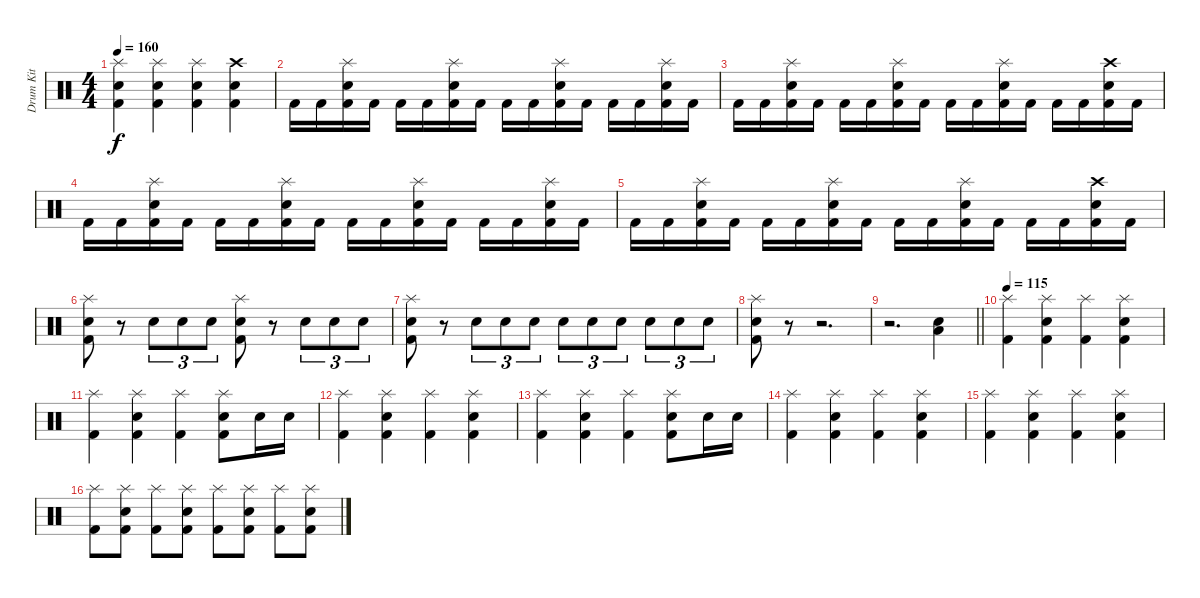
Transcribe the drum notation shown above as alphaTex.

\track ("Drum Kit" "Drum Kit") {instrument percussion}
\staff {score}
\articulation defaults
\ts (4 4)
\tempo 160
\clef neutral
\ks c
("Kick (hit) 2" "Electric Snare (hit)" "Splash (hit)").4{dy f} ("Kick (hit) 2" "Electric Snare (hit)" "Splash (hit)").4 ("Kick (hit) 2" "Electric Snare (hit)" "Splash (hit)").4 ("Kick (hit) 2" "Electric Snare (hit)" "Crash high (hit)").4 |
"Kick (hit) 2".16 "Kick (hit) 2".16 ("Kick (hit) 2" "Electric Snare (hit)" "Splash (hit)").16 "Kick (hit) 2".16 "Kick (hit) 2".16 "Kick (hit) 2".16 ("Kick (hit) 2" "Electric Snare (hit)" "Splash (hit)").16 "Kick (hit) 2".16 "Kick (hit) 2".16 "Kick (hit) 2".16 ("Kick (hit) 2" "Electric Snare (hit)" "Splash (hit)").16 "Kick (hit) 2".16 "Kick (hit) 2".16 "Kick (hit) 2".16 ("Kick (hit) 2" "Electric Snare (hit)" "Splash (hit)").16 "Kick (hit) 2".16 |
"Kick (hit) 2".16 "Kick (hit) 2".16 ("Kick (hit) 2" "Electric Snare (hit)" "Splash (hit)").16 "Kick (hit) 2".16 "Kick (hit) 2".16 "Kick (hit) 2".16 ("Kick (hit) 2" "Electric Snare (hit)" "Splash (hit)").16 "Kick (hit) 2".16 "Kick (hit) 2".16 "Kick (hit) 2".16 ("Kick (hit) 2" "Electric Snare (hit)" "Splash (hit)").16 "Kick (hit) 2".16 "Kick (hit) 2".16 "Kick (hit) 2".16 ("Kick (hit) 2" "Electric Snare (hit)" "Crash high (hit)").16 "Kick (hit) 2".16 |
"Kick (hit) 2".16 "Kick (hit) 2".16 ("Kick (hit) 2" "Electric Snare (hit)" "Splash (hit)").16 "Kick (hit) 2".16 "Kick (hit) 2".16 "Kick (hit) 2".16 ("Kick (hit) 2" "Electric Snare (hit)" "Splash (hit)").16 "Kick (hit) 2".16 "Kick (hit) 2".16 "Kick (hit) 2".16 ("Kick (hit) 2" "Electric Snare (hit)" "Splash (hit)").16 "Kick (hit) 2".16 "Kick (hit) 2".16 "Kick (hit) 2".16 ("Kick (hit) 2" "Electric Snare (hit)" "Splash (hit)").16 "Kick (hit) 2".16 |
"Kick (hit) 2".16 "Kick (hit) 2".16 ("Kick (hit) 2" "Electric Snare (hit)" "Splash (hit)").16 "Kick (hit) 2".16 "Kick (hit) 2".16 "Kick (hit) 2".16 ("Kick (hit) 2" "Electric Snare (hit)" "Splash (hit)").16 "Kick (hit) 2".16 "Kick (hit) 2".16 "Kick (hit) 2".16 ("Kick (hit) 2" "Electric Snare (hit)" "Splash (hit)").16 "Kick (hit) 2".16 "Kick (hit) 2".16 "Kick (hit) 2".16 ("Kick (hit) 2" "Electric Snare (hit)" "Crash high (hit)").16 "Kick (hit) 2".16 |
("Kick (hit) 2" "Electric Snare (hit)" "Splash (hit)").8 r.8 "Electric Snare (hit)".8{tu (3 2)} "Electric Snare (hit)".8{tu (3 2)} "Electric Snare (hit)".8{tu (3 2)} ("Kick (hit) 2" "Electric Snare (hit)" "Splash (hit)").8 r.8 "Electric Snare (hit)".8{tu (3 2)} "Electric Snare (hit)".8{tu (3 2)} "Electric Snare (hit)".8{tu (3 2)} |
("Kick (hit) 2" "Electric Snare (hit)" "Splash (hit)").8 r.8 "Electric Snare (hit)".8{tu (3 2)} "Electric Snare (hit)".8{tu (3 2)} "Electric Snare (hit)".8{tu (3 2)} "Electric Snare (hit)".8{tu (3 2)} "Electric Snare (hit)".8{tu (3 2)} "Electric Snare (hit)".8{tu (3 2)} "Electric Snare (hit)".8{tu (3 2)} "Electric Snare (hit)".8{tu (3 2)} "Electric Snare (hit)".8{tu (3 2)} |
("Kick (hit) 2" "Electric Snare (hit)" "Splash (hit)").8 r.8 r.2{d} |
\barLineRight lightlight
r.2{d} ("Low Tom (hit)" "Electric Snare (hit)").4 |
\tempo 115
("Kick (hit) 2" "Splash (hit)").4 ("Kick (hit) 2" "Splash (hit)" "Electric Snare (hit)").4 ("Kick (hit) 2" "Splash (hit)").4 ("Kick (hit) 2" "Splash (hit)" "Electric Snare (hit)").4 |
("Kick (hit) 2" "Splash (hit)").4 ("Kick (hit) 2" "Splash (hit)" "Electric Snare (hit)").4 ("Kick (hit) 2" "Splash (hit)").4 ("Kick (hit) 2" "Splash (hit)" "Electric Snare (hit)").8 "Electric Snare (hit)".16 "Electric Snare (hit)".16 |
("Kick (hit) 2" "Splash (hit)").4 ("Kick (hit) 2" "Splash (hit)" "Electric Snare (hit)").4 ("Kick (hit) 2" "Splash (hit)").4 ("Kick (hit) 2" "Splash (hit)" "Electric Snare (hit)").4 |
("Kick (hit) 2" "Splash (hit)").4 ("Kick (hit) 2" "Splash (hit)" "Electric Snare (hit)").4 ("Kick (hit) 2" "Splash (hit)").4 ("Kick (hit) 2" "Splash (hit)" "Electric Snare (hit)").8 "Electric Snare (hit)".16 "Electric Snare (hit)".16 |
("Kick (hit) 2" "Splash (hit)").4 ("Kick (hit) 2" "Splash (hit)" "Electric Snare (hit)").4 ("Kick (hit) 2" "Splash (hit)").4 ("Kick (hit) 2" "Splash (hit)" "Electric Snare (hit)").4 |
("Kick (hit) 2" "Splash (hit)").4 ("Kick (hit) 2" "Splash (hit)" "Electric Snare (hit)").4 ("Kick (hit) 2" "Splash (hit)").4 ("Kick (hit) 2" "Splash (hit)" "Electric Snare (hit)").4 |
("Kick (hit) 2" "Splash (hit)").8 ("Kick (hit) 2" "Splash (hit)" "Electric Snare (hit)").8 ("Kick (hit) 2" "Splash (hit)").8 ("Kick (hit) 2" "Splash (hit)" "Electric Snare (hit)").8 ("Kick (hit) 2" "Splash (hit)").8 ("Kick (hit) 2" "Splash (hit)" "Electric Snare (hit)").8 ("Kick (hit) 2" "Splash (hit)").8 ("Kick (hit) 2" "Splash (hit)" "Electric Snare (hit)").8
